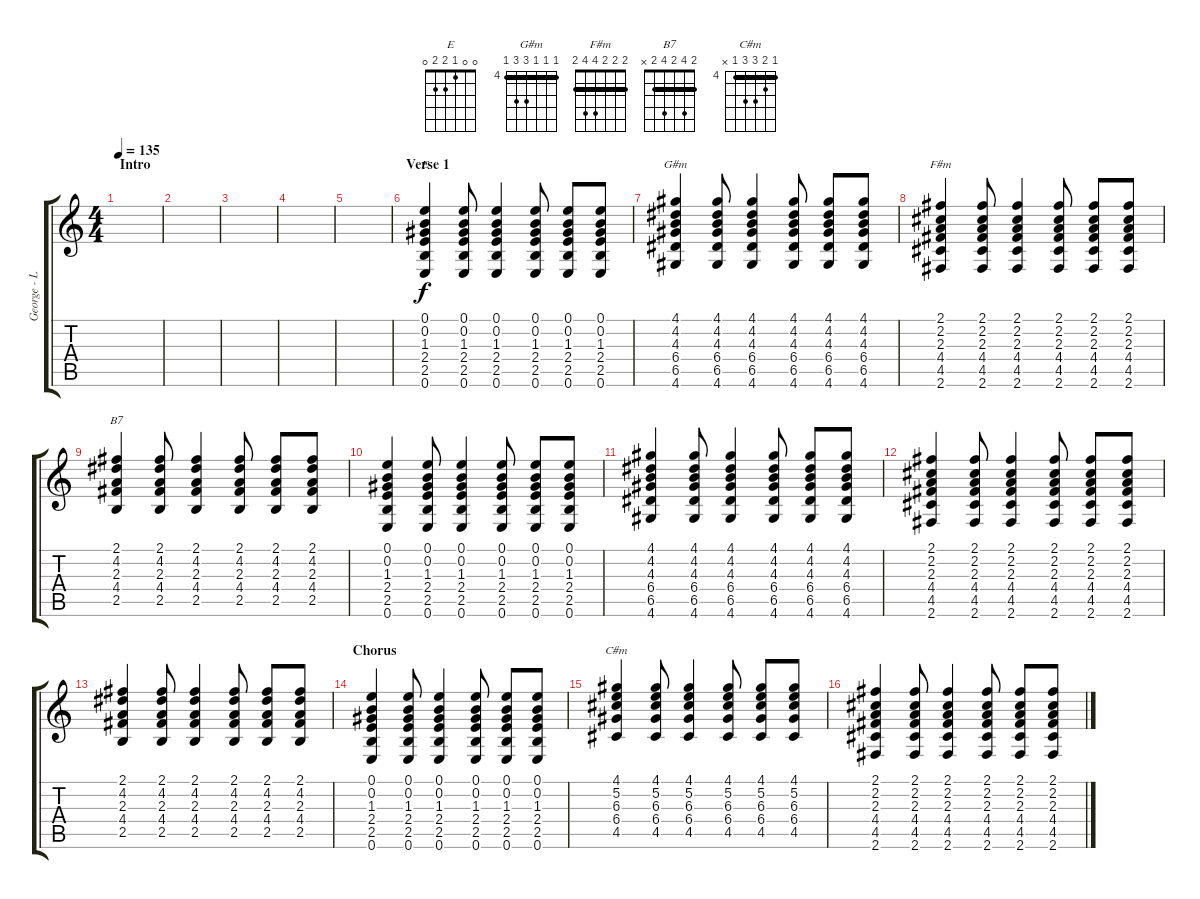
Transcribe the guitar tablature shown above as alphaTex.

\track ("George - Lead Guitar" "George - L") {instrument electricguitarclean}
\staff {score tabs}
\tuning (E4 B3 G3 D3 A2 E2) {hide}
\chord ("E" 0 0 1 2 2 0)
\chord ("G#m" 4 4 4 6 6 4) {firstfret 4 barre 4}
\chord ("F#m" 2 2 2 4 4 2) {barre 2}
\chord ("B7" 2 4 2 4 2 x) {barre 2}
\chord ("C#m" 4 5 6 6 4 x) {firstfret 4 barre 4}
\ts (4 4)
\section ("" "Intro")
\tempo 135
\clef g2
\ks c
|
|
|
|
|
\section ("" "Verse 1")
(0.1 0.2 1.3 2.4 2.5 0.6).4{ch "E"} (0.1 0.2 1.3 2.4 2.5 0.6).8 (0.1 0.2 1.3 2.4 2.5 0.6).4 (0.1 0.2 1.3 2.4 2.5 0.6).8 (0.1 0.2 1.3 2.4 2.5 0.6).8 (0.1 0.2 1.3 2.4 2.5 0.6).8 |
(4.1 4.2 4.3 6.4 6.5 4.6).4{ch "G#m"} (4.1 4.2 4.3 6.4 6.5 4.6).8 (4.1 4.2 4.3 6.4 6.5 4.6).4 (4.1 4.2 4.3 6.4 6.5 4.6).8 (4.1 4.2 4.3 6.4 6.5 4.6).8 (4.1 4.2 4.3 6.4 6.5 4.6).8 |
(2.1 2.2 2.3 4.4 4.5 2.6).4{ch "F#m"} (2.1 2.2 2.3 4.4 4.5 2.6).8 (2.1 2.2 2.3 4.4 4.5 2.6).4 (2.1 2.2 2.3 4.4 4.5 2.6).8 (2.1 2.2 2.3 4.4 4.5 2.6).8 (2.1 2.2 2.3 4.4 4.5 2.6).8 |
(2.1 4.2 2.3 4.4 2.5).4{ch "B7"} (2.1 4.2 2.3 4.4 2.5).8 (2.1 4.2 2.3 4.4 2.5).4 (2.1 4.2 2.3 4.4 2.5).8 (2.1 4.2 2.3 4.4 2.5).8 (2.1 4.2 2.3 4.4 2.5).8 |
(0.1 0.2 1.3 2.4 2.5 0.6).4 (0.1 0.2 1.3 2.4 2.5 0.6).8 (0.1 0.2 1.3 2.4 2.5 0.6).4 (0.1 0.2 1.3 2.4 2.5 0.6).8 (0.1 0.2 1.3 2.4 2.5 0.6).8 (0.1 0.2 1.3 2.4 2.5 0.6).8 |
(4.1 4.2 4.3 6.4 6.5 4.6).4 (4.1 4.2 4.3 6.4 6.5 4.6).8 (4.1 4.2 4.3 6.4 6.5 4.6).4 (4.1 4.2 4.3 6.4 6.5 4.6).8 (4.1 4.2 4.3 6.4 6.5 4.6).8 (4.1 4.2 4.3 6.4 6.5 4.6).8 |
(2.1 2.2 2.3 4.4 4.5 2.6).4 (2.1 2.2 2.3 4.4 4.5 2.6).8 (2.1 2.2 2.3 4.4 4.5 2.6).4 (2.1 2.2 2.3 4.4 4.5 2.6).8 (2.1 2.2 2.3 4.4 4.5 2.6).8 (2.1 2.2 2.3 4.4 4.5 2.6).8 |
(2.1 4.2 2.3 4.4 2.5).4 (2.1 4.2 2.3 4.4 2.5).8 (2.1 4.2 2.3 4.4 2.5).4 (2.1 4.2 2.3 4.4 2.5).8 (2.1 4.2 2.3 4.4 2.5).8 (2.1 4.2 2.3 4.4 2.5).8 |
\section ("" "Chorus")
(0.1 0.2 1.3 2.4 2.5 0.6).4 (0.1 0.2 1.3 2.4 2.5 0.6).8 (0.1 0.2 1.3 2.4 2.5 0.6).4 (0.1 0.2 1.3 2.4 2.5 0.6).8 (0.1 0.2 1.3 2.4 2.5 0.6).8 (0.1 0.2 1.3 2.4 2.5 0.6).8 |
(4.1 5.2 6.3 6.4 4.5).4{ch "C#m"} (4.1 5.2 6.3 6.4 4.5).8 (4.1 5.2 6.3 6.4 4.5).4 (4.1 5.2 6.3 6.4 4.5).8 (4.1 5.2 6.3 6.4 4.5).8 (4.1 5.2 6.3 6.4 4.5).8 |
(2.1 2.2 2.3 4.4 4.5 2.6).4 (2.1 2.2 2.3 4.4 4.5 2.6).8 (2.1 2.2 2.3 4.4 4.5 2.6).4 (2.1 2.2 2.3 4.4 4.5 2.6).8 (2.1 2.2 2.3 4.4 4.5 2.6).8 (2.1 2.2 2.3 4.4 4.5 2.6).8
